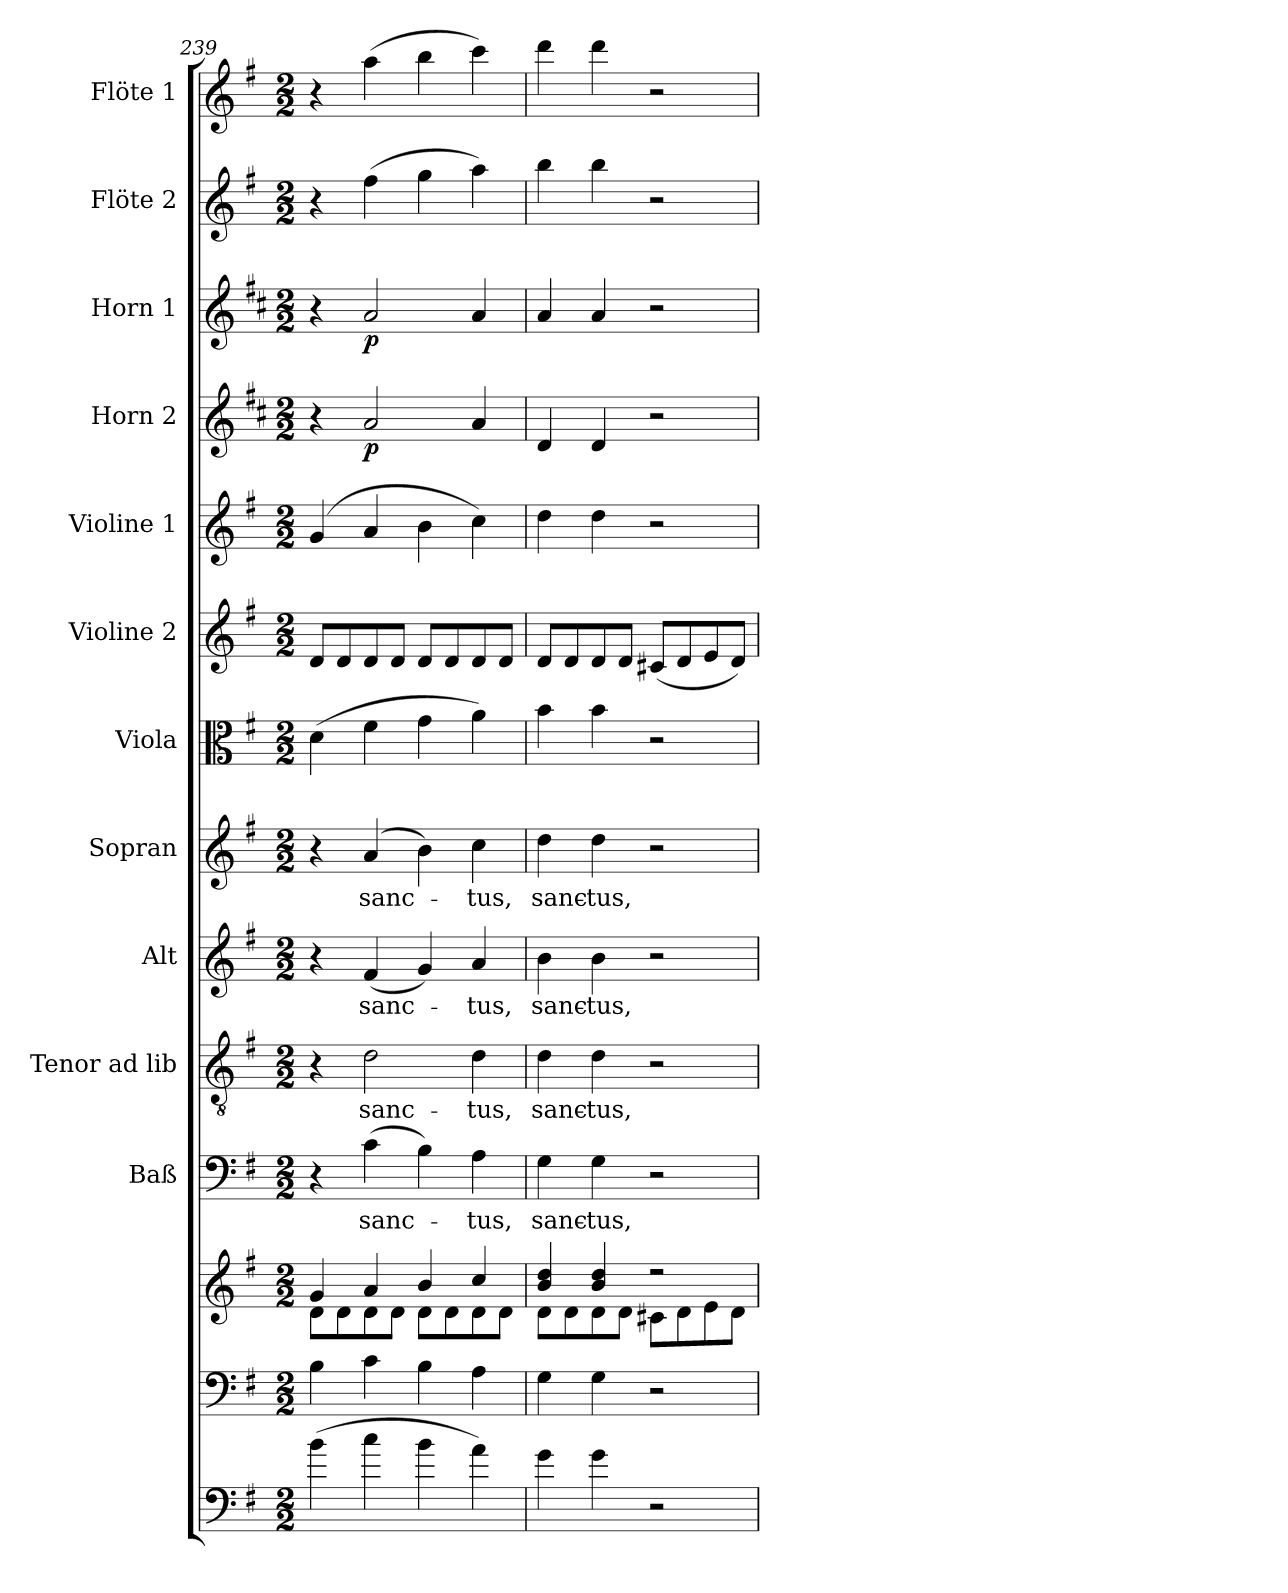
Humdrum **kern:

**kern	**kern	**kern	**kern	**text	**kern	**text	**kern	**text	**kern	**text	**kern	**kern	**kern	**kern	**dynam	**kern	**dynam	**kern	**kern
*part13	*part12	*part12	*part11	*part11	*part10	*part10	*part9	*part9	*part8	*part8	*part7	*part6	*part5	*part4	*part4	*part3	*part3	*part2	*part1
*staff14	*staff13	*staff12	*staff11	*staff11	*staff10	*staff10	*staff9	*staff9	*staff8	*staff8	*staff7	*staff6	*staff5	*staff4	*staff4	*staff3	*staff3	*staff2	*staff1
*	*	*	*I"Baß	*	*I"Tenor ad lib	*	*I"Alt	*	*I"Sopran	*	*I"Viola	*I"Violine 2	*I"Violine 1	*I"Horn 2	*	*I"Horn 1	*	*I"Flöte 2	*I"Flöte 1
*	*	*	*I'Baß	*	*I'Ten	*	*I'Alt	*	*I'Sop	*	*I'Vla.	*I'Vln. 2	*I'Vln. 1	*I'Hrn. 2	*	*I'Hrn. 1	*	*I'Fl. 2	*I'Fl. 1
*clefF4	*clefF4	*clefG2	*clefF4	*	*clefGv2	*	*clefG2	*	*clefG2	*	*clefC3	*clefG2	*clefG2	*clefG2	*	*clefG2	*	*clefG2	*clefG2
*ITrd7c12	*	*	*	*	*	*	*	*	*	*	*	*	*	*ITrd4c7	*	*ITrd4c7	*	*	*
*k[f#]	*k[f#]	*k[f#]	*k[f#]	*	*k[f#]	*	*k[f#]	*	*k[f#]	*	*k[f#]	*k[f#]	*k[f#]	*k[f#]	*	*k[f#]	*	*k[f#]	*k[f#]
*G:	*G:	*G:	*G:	*	*G:	*	*G:	*	*G:	*	*G:	*G:	*G:	*G:	*	*G:	*	*G:	*G:
*M2/2	*M2/2	*M2/2	*M2/2	*	*M2/2	*	*M2/2	*	*M2/2	*	*M2/2	*M2/2	*M2/2	*M2/2	*	*M2/2	*	*M2/2	*M2/2
=239	=239	=239	=239	=239	=239	=239	=239	=239	=239	=239	=239	=239	=239	=239	=239	=239	=239	=239	=239
*	*	*^	*	*	*	*	*	*	*	*	*	*	*	*	*	*	*	*	*
(>4B\	4B\	4g/	8d\L	4r	.	4r	.	4r	.	4r	.	(>4d\	8d/L	(>4g/	4r	.	4r	.	4r	4r
.	.	.	8d\	.	.	.	.	.	.	.	.	.	8d/	.	.	.	.	.	.	.
!	!	!	!	!	!LO:LY:b	!	!LO:LY:b	!	!LO:LY:b	!	!LO:LY:b	!	!	!	!	!LO:DY:b	!	!LO:DY:b	!	!
4c\	4c\	4a/	8d\	(>4c\	sanc-	2d\	sanc-	(<4f#/	sanc-	(4a/	sanc-	4f#\	8d/	4a/	2d/	p	2d/	p	(>4ff#\	(>4aa\
.	.	.	8d\J	.	.	.	.	.	.	.	.	.	8d/J	.	.	.	.	.	.	.
4B\	4B\	4b/	8d\L	4B\)	.	.	.	4g/)	.	4b\)	.	4g\	8d/L	4b\	.	.	.	.	4gg\	4bb\
.	.	.	8d\	.	.	.	.	.	.	.	.	.	8d/	.	.	.	.	.	.	.
!	!	!	!	!	!LO:LY:b	!	!LO:LY:b	!	!LO:LY:b	!	!LO:LY:b	!	!	!	!	!	!	!	!	!
4A\)	4A\	4cc/	8d\	4A\	-tus,	4d\	-tus,	4a/	-tus,	4cc\	-tus,	4a\)	8d/	4cc\)	4d/	.	4d/	.	4aa\)	4ccc\)
.	.	.	8d\J	.	.	.	.	.	.	.	.	.	8d/J	.	.	.	.	.	.	.
!!LO:PB:g=z
=240	=240	=240	=240	=240	=240	=240	=240	=240	=240	=240	=240	=240	=240	=240	=240	=240	=240	=240	=240	=240
!	!	!	!	!	!LO:LY:b	!	!LO:LY:b	!	!LO:LY:b	!	!LO:LY:b	!	!	!	!	!	!	!	!	!
4G\	4G\	4b/ 4dd/	8d\L	4G\	sanc-	4d\	sanc-	4b\	sanc-	4dd\	sanc-	4b\	8d/L	4dd\	4G/	.	4d/	.	4bb\	4ddd\
.	.	.	8d\	.	.	.	.	.	.	.	.	.	8d/	.	.	.	.	.	.	.
!	!	!	!	!	!LO:LY:b	!	!LO:LY:b	!	!LO:LY:b	!	!LO:LY:b	!	!	!	!	!	!	!	!	!
4G\	4G\	4b/ 4dd/	8d\	4G\	-tus,	4d\	-tus,	4b\	-tus,	4dd\	-tus,	4b\	8d/	4dd\	4G/	.	4d/	.	4bb\	4ddd\
.	.	.	8d\J	.	.	.	.	.	.	.	.	.	8d/J	.	.	.	.	.	.	.
2r	2r	2r	8c#X\L	2r	.	2r	.	2r	.	2r	.	2r	(<8c#X/L	2r	2r	.	2r	.	2r	2r
.	.	.	8d\	.	.	.	.	.	.	.	.	.	8d/	.	.	.	.	.	.	.
.	.	.	8e\	.	.	.	.	.	.	.	.	.	8e/	.	.	.	.	.	.	.
.	.	.	8d\J	.	.	.	.	.	.	.	.	.	8d/J)	.	.	.	.	.	.	.
*	*	*v	*v	*	*	*	*	*	*	*	*	*	*	*	*	*	*	*	*	*
=	=	=	=	=	=	=	=	=	=	=	=	=	=	=	=	=	=	=	=
*-	*-	*-	*-	*-	*-	*-	*-	*-	*-	*-	*-	*-	*-	*-	*-	*-	*-	*-	*-
